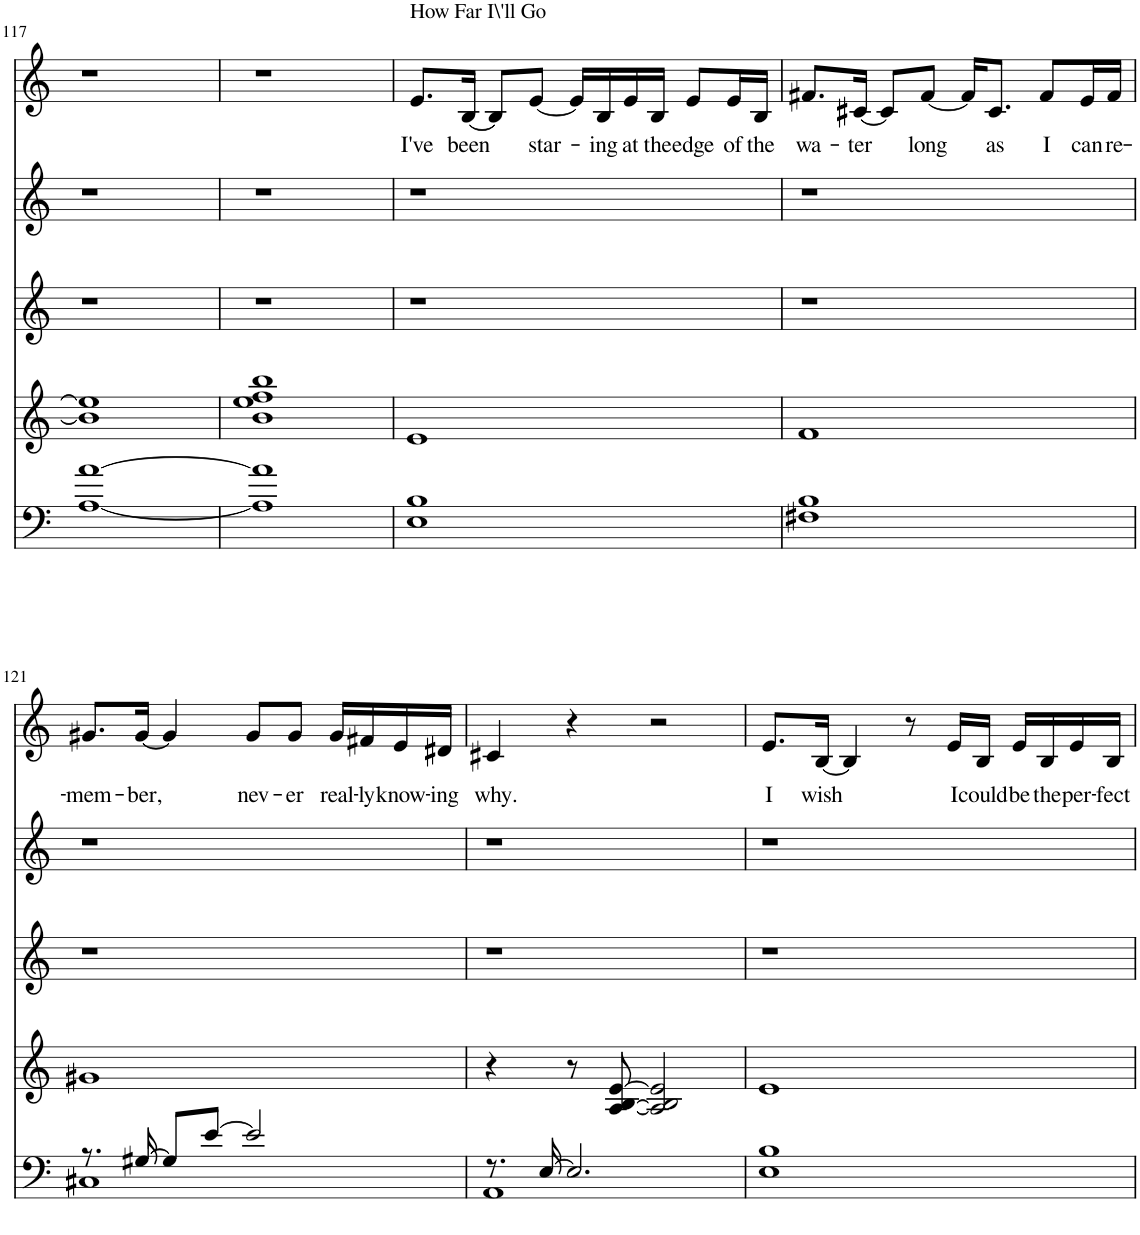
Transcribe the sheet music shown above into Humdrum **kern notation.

**kern	**kern	**kern	**kern	**kern	**text
*part5	*part4	*part3	*part2	*part1	*part1
*staff5	*staff4	*staff3	*staff2	*staff1	*staff1
*I"Piano	*I"Piano	*I"Part II	*I"Part I	*I"Solo	*
*I'Pno	*I'Pno	*	*	*	*
!!LO:PB:g=z
*clefF4	*clefG2	*clefG2	*clefG2	*clefG2	*
*k[]	*k[]	*k[]	*k[]	*k[]	*
*M4/4	*M4/4	*M4/4	*M4/4	*M4/4	*
=117	=117	=117	=117	=117	=117
[1A [1a	1b] 1ee]	1r	1r	1r	.
=118	=118	=118	=118	=118	=118
1A] 1a]	1b 1ee 1ff 1bb	1r	1r	1r	.
=119	=119	=119	=119	=119	=119
!	!	!	!	!LO:TX:a:t=How Far I\'ll Go	!
!	!	!	!	!	!LO:LY:b
1E 1B	1e	1r	1r	8.e/L	I've
!	!	!	!	!	!LO:LY:b
.	.	.	.	[16B/Jk	been
.	.	.	.	8B/L]	.
!	!	!	!	!	!LO:LY:b
.	.	.	.	[8e/J	star-
.	.	.	.	16e/LL]	.
!	!	!	!	!	!LO:LY:b
.	.	.	.	16B/	-ing
!	!	!	!	!	!LO:LY:b
.	.	.	.	16e/	at
!	!	!	!	!	!LO:LY:b
.	.	.	.	16B/JJ	the
!	!	!	!	!	!LO:LY:b
.	.	.	.	8e/L	edge
!	!	!	!	!	!LO:LY:b
.	.	.	.	16e/L	of
!	!	!	!	!	!LO:LY:b
.	.	.	.	16B/JJ	the
=120	=120	=120	=120	=120	=120
!	!	!	!	!	!LO:LY:b
1F#X 1B	1f	1r	1r	8.f#X/L	wa-
!	!	!	!	!	!LO:LY:b
.	.	.	.	[16c#X/Jk	-ter
.	.	.	.	8c#/L]	.
!	!	!	!	!	!LO:LY:b
.	.	.	.	[8f#/J	long
.	.	.	.	16f#/KL]	.
!	!	!	!	!	!LO:LY:b
.	.	.	.	8.c#/J	as
!	!	!	!	!	!LO:LY:b
.	.	.	.	8f#/L	I
!	!	!	!	!	!LO:LY:b
.	.	.	.	16e/L	can
!	!	!	!	!	!LO:LY:b
.	.	.	.	16f#/JJ	re-
!!LO:LB:g=z
=121	=121	=121	=121	=121	=121
*^	*	*	*	*	*
!	!	!	!	!	!	!LO:LY:b
8.r	1C#X	1g#X	1r	1r	8.g#X/L	-mem-
!	!	!	!	!	!	!LO:LY:b
[16G#X/	.	.	.	.	[16g#/Jk	-ber,
8G#/L]	.	.	.	.	4g#/]	.
[8e/J	.	.	.	.	.	.
!	!	!	!	!	!	!LO:LY:b
2e/]	.	.	.	.	8g#/L	nev-
!	!	!	!	!	!	!LO:LY:b
.	.	.	.	.	8g#/J	-er
!	!	!	!	!	!	!LO:LY:b
.	.	.	.	.	16g#/LL	real-
!	!	!	!	!	!	!LO:LY:b
.	.	.	.	.	16f#X/	-ly
!	!	!	!	!	!	!LO:LY:b
.	.	.	.	.	16e/	know-
!	!	!	!	!	!	!LO:LY:b
.	.	.	.	.	16d#X/JJ	-ing
=122	=122	=122	=122	=122	=122	=122
!	!	!	!	!	!	!LO:LY:b
8.r	1AA	4r	1r	1r	4c#X/	why.
[16E/	.	.	.	.	.	.
2.E/]	.	8r	.	.	4r	.
.	.	[8A/ [8B/ [8e/	.	.	.	.
.	.	2A/] 2B/] 2e/]	.	.	2r	.
*v	*v	*	*	*	*	*
=123	=123	=123	=123	=123	=123
!	!	!	!	!	!LO:LY:b
1E 1B	1e	1r	1r	8.e/L	I
!	!	!	!	!	!LO:LY:b
.	.	.	.	[16B/Jk	wish
.	.	.	.	4B/]	.
.	.	.	.	8r	.
!	!	!	!	!	!LO:LY:b
.	.	.	.	16e/LL	I
!	!	!	!	!	!LO:LY:b
.	.	.	.	16B/JJ	could
!	!	!	!	!	!LO:LY:b
.	.	.	.	16e/LL	be
!	!	!	!	!	!LO:LY:b
.	.	.	.	16B/	the
!	!	!	!	!	!LO:LY:b
.	.	.	.	16e/	per-
!	!	!	!	!	!LO:LY:b
.	.	.	.	16B/JJ	-fect
=	=	=	=	=	=
*-	*-	*-	*-	*-	*-
